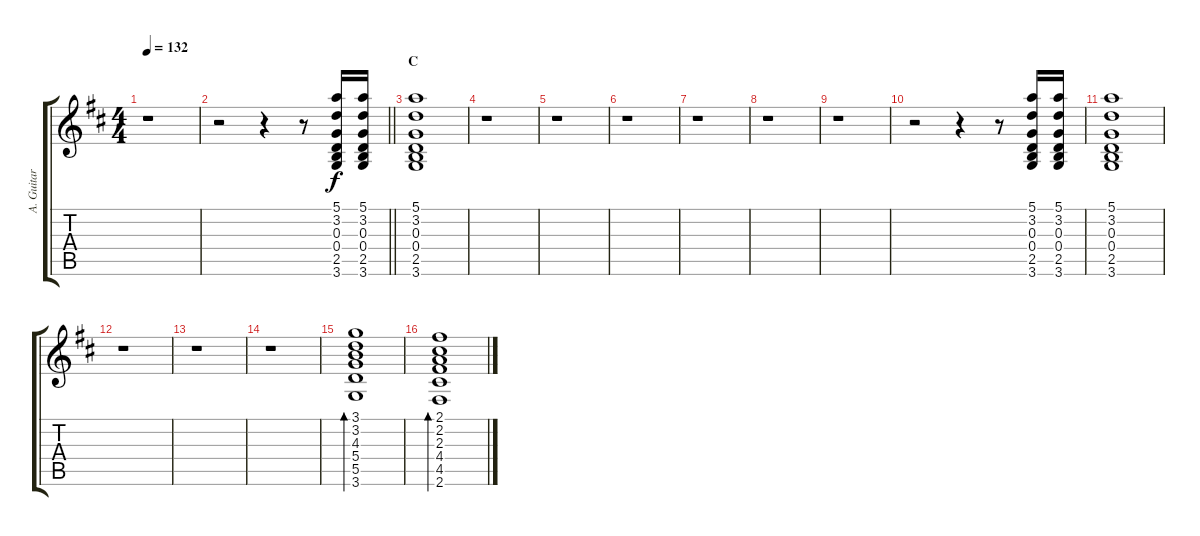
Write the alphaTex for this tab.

\track ("A. Guitar" "A. Guitar") {instrument acousticguitarsteel}
\staff {score tabs}
\tuning (E4 B3 G3 D3 A2 E2) {hide}
\ts (4 4)
\tempo 132
\clef g2
\ks d
r.1{dy f} |
\barLineRight lightlight
r.2 r.4 r.8 (5.1 3.2 0.3 0.4 2.5 3.6).16 (5.1 3.2 0.3 0.4 2.5 3.6).16 |
\section ("" "C")
(5.1 3.2 0.3 0.4 2.5 3.6).1 |
r.1 |
r.1 |
r.1 |
r.1 |
r.1 |
r.1 |
r.2 r.4 r.8 (5.1 3.2 0.3 0.4 2.5 3.6).16 (5.1 3.2 0.3 0.4 2.5 3.6).16 |
(5.1 3.2 0.3 0.4 2.5 3.6).1 |
r.1 |
r.1 |
r.1 |
(3.1 3.2 4.3 5.4 5.5 3.6).1{bd 240} |
(2.1 2.2 2.3 4.4 4.5 2.6).1{bd 240}
